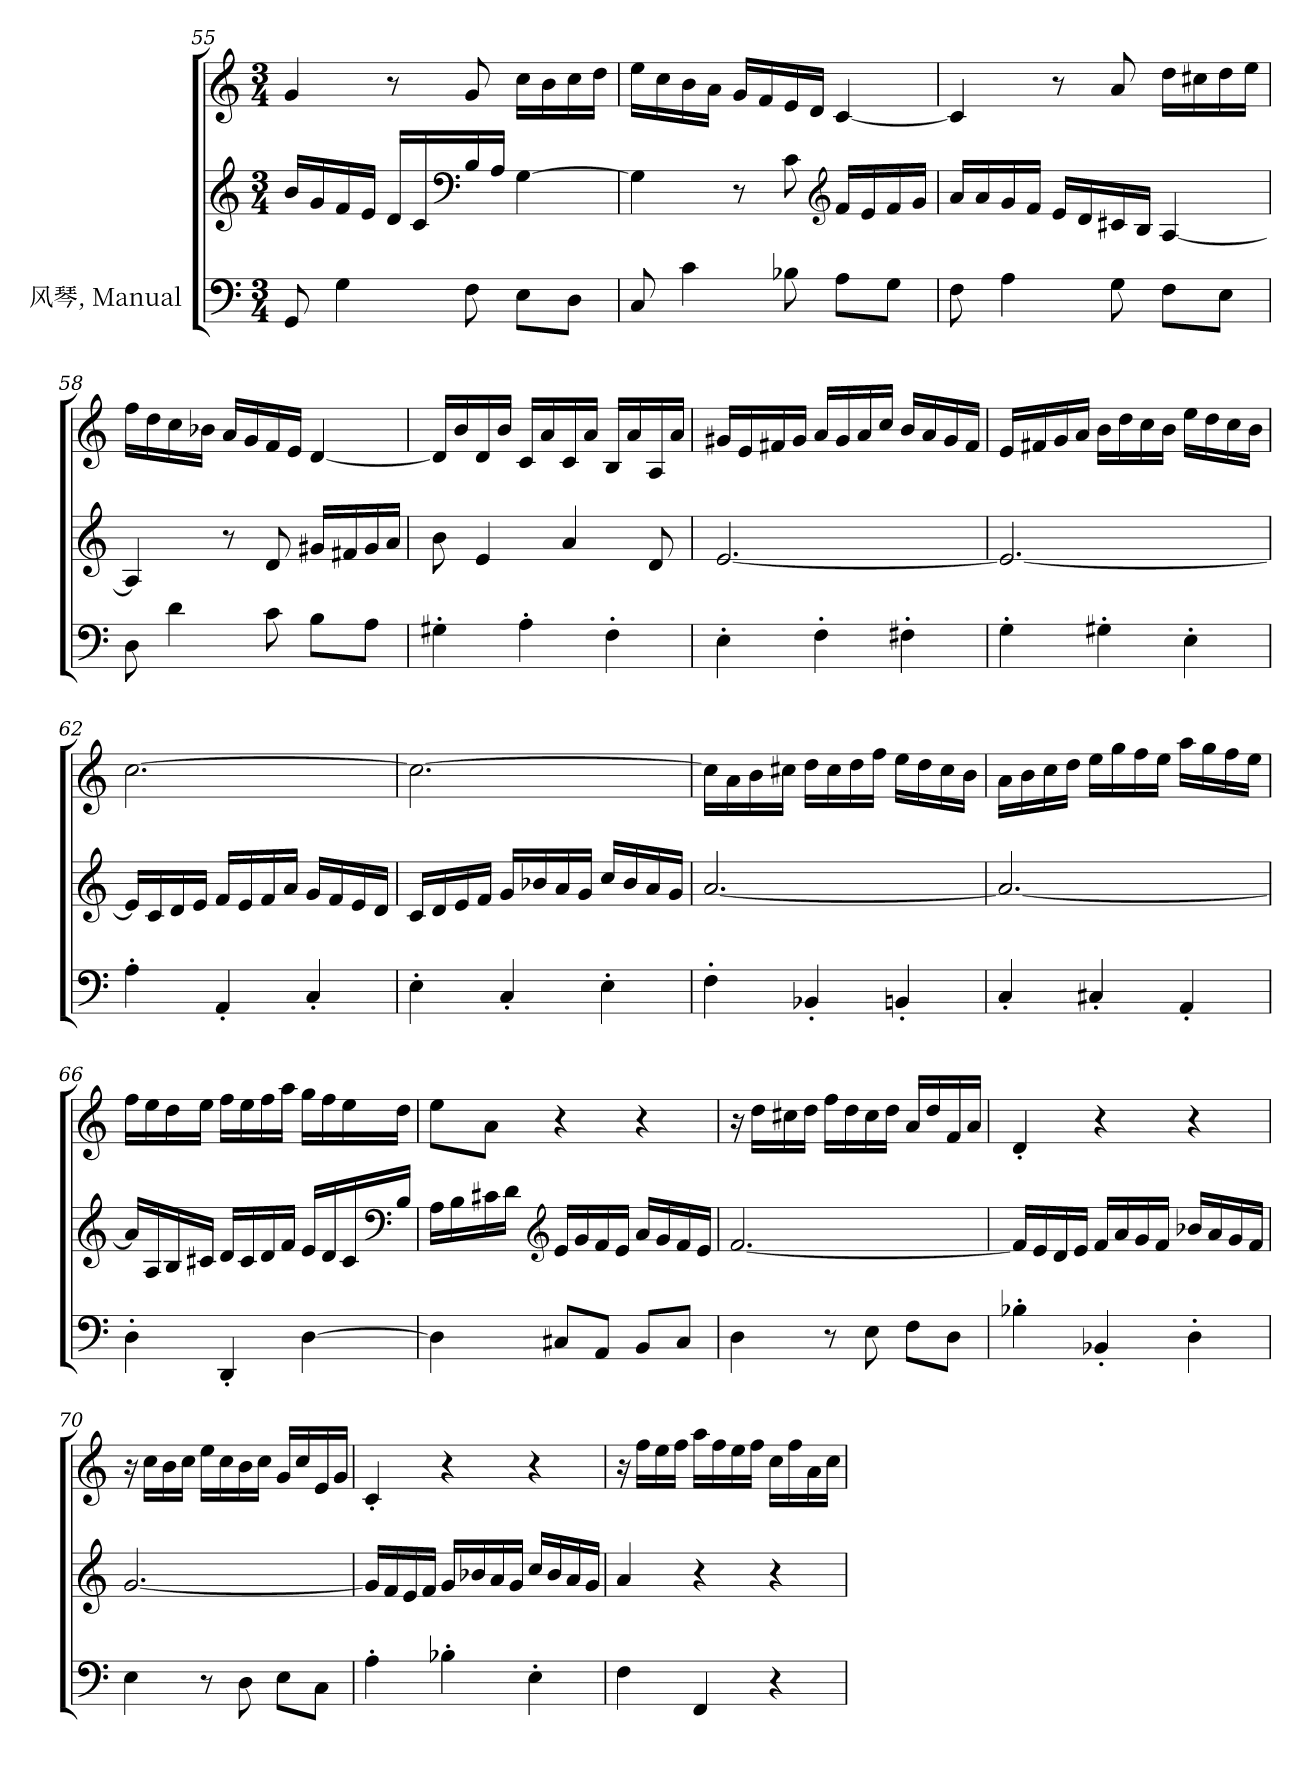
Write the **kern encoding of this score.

**kern	**kern	**kern
*part1	*part1	*part1
*staff3	*staff2	*staff1
*I"风琴, Manual	*	*
*clefF4	*clefG2	*clefG2
*k[]	*k[]	*k[]
*M3/4	*M3/4	*M3/4
=55	=55	=55
8GG/	16b/LL	4g/
.	16g/	.
4G\	16f/	.
.	16e/JJ	.
.	16d/LL	8r
.	16c/	.
*	*clefF4	*
8F\	16B/	8g/
.	16A/JJ	.
8E\L	[4G\	16cc\LL
.	.	16b\
8D\J	.	16cc\
.	.	16dd\JJ
=56	=56	=56
8C/	4G\]	16ee\LL
.	.	16cc\
4c\	.	16b\
.	.	16a\JJ
.	8r	16g/LL
.	.	16f/
8B-X\	8c\	16e/
.	.	16d/JJ
*	*clefG2	*
8A\L	16f/LL	[4c/
.	16e/	.
8G\J	16f/	.
.	16g/JJ	.
!!LO:LB:g=z
=57	=57	=57
8F\	16a/LL	4c/]
.	16a/	.
4A\	16g/	.
.	16f/JJ	.
.	16e/LL	8r
.	16d/	.
8G\	16c#X/	8a/
.	16B/JJ	.
8F\L	[4A/	16dd\LL
.	.	16cc#X\
8E\J	.	16dd\
.	.	16ee\JJ
=58	=58	=58
8D\	4A/]	16ff\LL
.	.	16dd\
4d\	.	16cc\
.	.	16b-X\JJ
.	8r	16a/LL
.	.	16g/
8c\	8d/	16f/
.	.	16e/JJ
8B\L	16g#X/LL	[4d/
.	16f#X/	.
8A\J	16g#/	.
.	16a/JJ	.
=59	=59	=59
4G#X'\	8b\	16d/LL]
.	.	16b/
.	4e/	16d/
.	.	16b/JJ
4A'\	.	16c/LL
.	.	16a/
.	4a/	16c/
.	.	16a/JJ
4F'\	.	16B/LL
.	.	16a/
.	8d/	16A/
.	.	16a/JJ
!!LO:LB:g=z
=60	=60	=60
4E'\	[2.e/	16g#X/LL
.	.	16e/
.	.	16f#X/
.	.	16g#/JJ
4F'\	.	16a/LL
.	.	16g#/
.	.	16a/
.	.	16cc/JJ
4F#X'\	.	16b/LL
.	.	16a/
.	.	16g#/
.	.	16f#/JJ
=61	=61	=61
4G'\	2.e/_	16e/LL
.	.	16f#X/
.	.	16g/
.	.	16a/JJ
4G#X'\	.	16b\LL
.	.	16dd\
.	.	16cc\
.	.	16b\JJ
4E'\	.	16ee\LL
.	.	16dd\
.	.	16cc\
.	.	16b\JJ
=62	=62	=62
4A'\	16e/LL]	[2.cc\
.	16c/	.
.	16d/	.
.	16e/JJ	.
4AA'/	16f/LL	.
.	16e/	.
.	16f/	.
.	16a/JJ	.
4C'/	16g/LL	.
.	16f/	.
.	16e/	.
.	16d/JJ	.
!!LO:PB:g=z
=63	=63	=63
4E'\	16c/LL	2.cc\_
.	16d/	.
.	16e/	.
.	16f/JJ	.
4C'/	16g/LL	.
.	16b-X/	.
.	16a/	.
.	16g/JJ	.
4E'\	16cc/LL	.
.	16b-/	.
.	16a/	.
.	16g/JJ	.
=64	=64	=64
4F'\	[2.a/	16cc\LL]
.	.	16a\
.	.	16b\
.	.	16cc#X\JJ
4BB-X'/	.	16dd\LL
.	.	16cc#\
.	.	16dd\
.	.	16ff\JJ
4BBn'/	.	16ee\LL
.	.	16dd\
.	.	16cc#\
.	.	16b\JJ
=65	=65	=65
4C'/	2.a/_	16a\LL
.	.	16b\
.	.	16cc\
.	.	16dd\JJ
4C#X'/	.	16ee\LL
.	.	16gg\
.	.	16ff\
.	.	16ee\JJ
4AA'/	.	16aa\LL
.	.	16gg\
.	.	16ff\
.	.	16ee\JJ
!!LO:LB:g=z
=66	=66	=66
4D'\	16a/LL]	16ff\LL
.	16A/	16ee\
.	16B/	16dd\
.	16c#X/JJ	16ee\JJ
4DD'/	16d/LL	16ff\LL
.	16c#/	16ee\
.	16d/	16ff\
.	16f/JJ	16aa\JJ
[4D\	16e/LL	16gg\LL
.	16d/	16ff\
.	16c#/	16ee\
*	*clefF4	*
.	16B/JJ	16dd\JJ
=67	=67	=67
4D\]	16A\LL	8ee\L
.	16B\	.
.	16c#X\	8a\J
.	16d\JJ	.
*	*clefG2	*
8C#X/L	16e/LL	4r
.	16g/	.
8AA/J	16f/	.
.	16e/JJ	.
8BB/L	16a/LL	4r
.	16g/	.
8C#/J	16f/	.
.	16e/JJ	.
=68	=68	=68
4D\	[2.f/	16r
.	.	16dd\LL
.	.	16cc#X\
.	.	16dd\JJ
8r	.	16ff\LL
.	.	16dd\
8E\	.	16cc#\
.	.	16dd\JJ
8F\L	.	16a/LL
.	.	16dd/
8D\J	.	16f/
.	.	16a/JJ
!!LO:LB:g=z
=69	=69	=69
4B-X'\	16f/LL]	4d'/
.	16e/	.
.	16d/	.
.	16e/JJ	.
4BB-X'/	16f/LL	4r
.	16a/	.
.	16g/	.
.	16f/JJ	.
4D'\	16b-X/LL	4r
.	16a/	.
.	16g/	.
.	16f/JJ	.
=70	=70	=70
4E\	[2.g/	16r
.	.	16cc\LL
.	.	16b\
.	.	16cc\JJ
8r	.	16ee\LL
.	.	16cc\
8D\	.	16b\
.	.	16cc\JJ
8E\L	.	16g/LL
.	.	16cc/
8C\J	.	16e/
.	.	16g/JJ
=71	=71	=71
4A'\	16g/LL]	4c'/
.	16f/	.
.	16e/	.
.	16f/JJ	.
4B-X'\	16g/LL	4r
.	16b-X/	.
.	16a/	.
.	16g/JJ	.
4E'\	16cc/LL	4r
.	16b-/	.
.	16a/	.
.	16g/JJ	.
!!LO:LB:g=z
=72	=72	=72
4F\	4a/	16r
.	.	16ff\LL
.	.	16ee\
.	.	16ff\JJ
4FF/	4r	16aa\LL
.	.	16ff\
.	.	16ee\
.	.	16ff\JJ
4r	4r	16cc\LL
.	.	16ff\
.	.	16a\
.	.	16cc\JJ
=	=	=
*-	*-	*-
